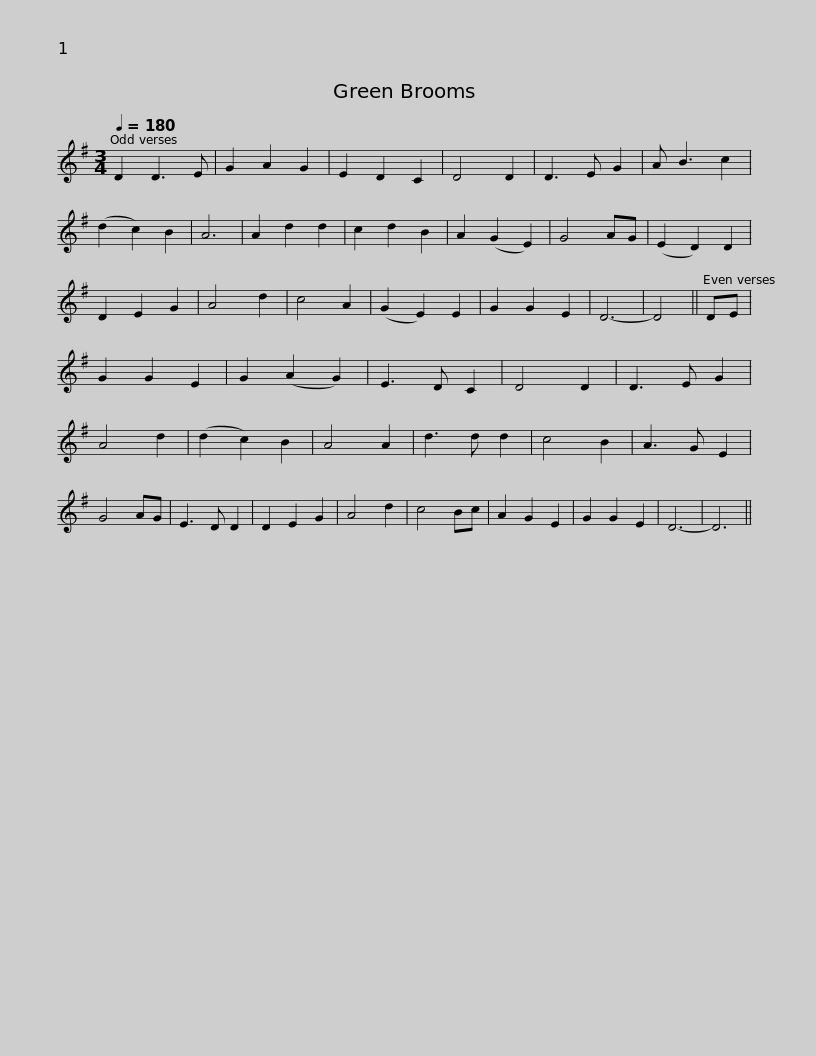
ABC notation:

X:1
L:1/8
Q:1/4=180
M:3/4
I:linebreak $
K:G
V:1 treble
V:1
 D2 D3 E | G2 A2 G2 | E2 D2 C2 | D4 D2 | D3 E G2 | %5
 A B3 c2 | (d2 c2) B2 | A6 | A2 d2 d2 | c2 d2 B2 | %10
 A2 (G2 E2) | G4 AG |$ (E2 D2) D2 | D2 E2 G2 | A4 d2 | %15
 c4 A2 | (G2 E2) E2 | G2 G2 E2 | D6- | D4 || %20
 DE | G2 G2 E2 | G2 (A2 G2) | E3 D C2 | D4 D2 | %25
 D3 E G2 |$ A4 d2 | (d2 c2) B2 | A4 A2 | d3 d d2 | %30
 c4 B2 | A3 G E2 | G4 AG | E3 D D2 | D2 E2 G2 | %35
 A4 d2 | c4 Bc | A2 G2 E2 | G2 G2 E2 | D6- |$ %40
 D6 || %41
